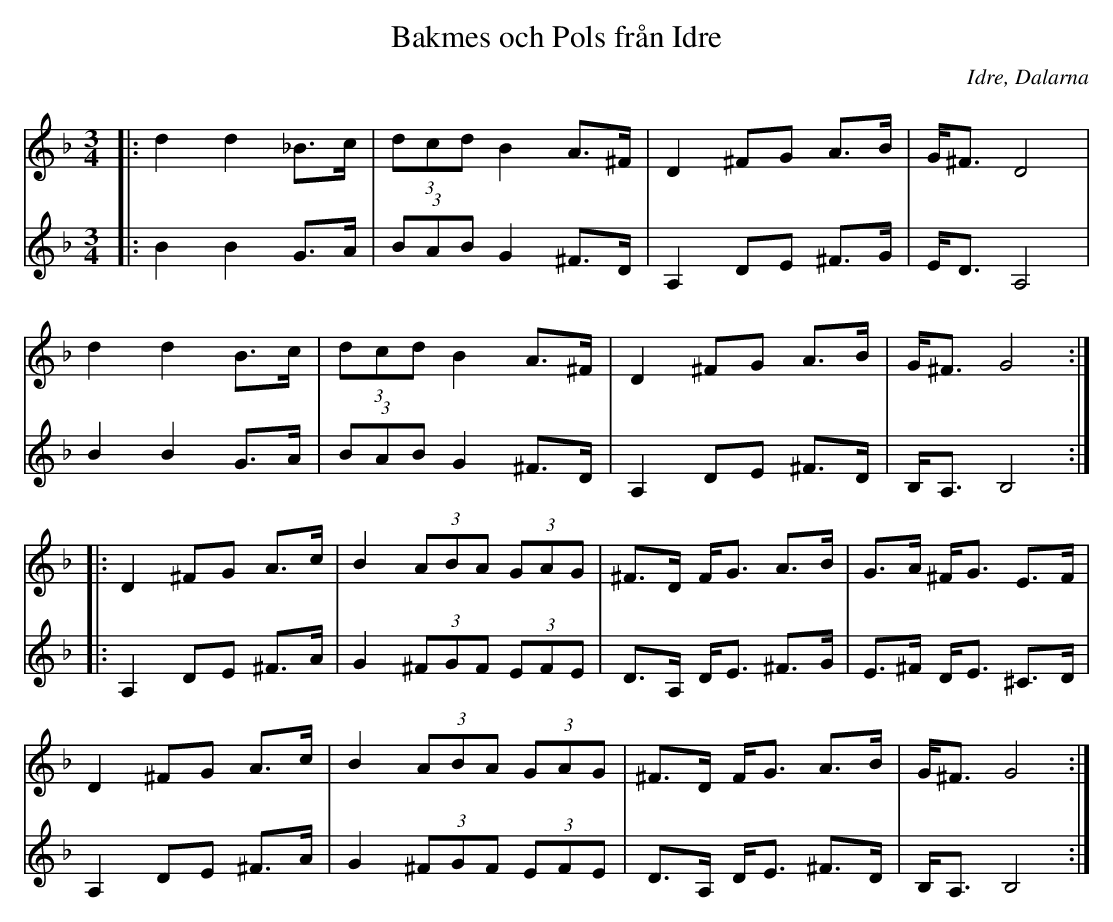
X:1
T: Bakmes och Pols från Idre
O: Idre, Dalarna
M: 3/4
L: 1/8
K: Gdor
V:1
|: d2 d2 _B>c | (3dcd B2 A>^F | D2 ^FG A>B | G<^F D4 |
d2 d2 B>c | (3:2 dcd B2 A>^F | D2 ^FG A>B | G<^F G4 :|
|: D2 ^FG A>c | B2 (3:2 ABA (3:2 GAG | ^F>D F<G A>B | G>A ^F<G E>F |
D2 ^FG A>c | B2 (3:2 ABA (3:2 GAG | ^F>D F<G A>B | G<^F G4 :|]
V:2
|: B2 B2 G>A | (3:2 BAB G2 ^F>D | A,2 DE ^F>G | E<D A,4 |
B2 B2 G>A | (3:2 BAB G2 ^F>D | A,2 DE ^F>D | B,<A, B,4 :|
|: A,2 DE ^F>A | G2 (3:2 ^FGF (3:2 EFE | D>A, D<E ^F>G |E>^F D<E ^C>D |
A,2 DE ^F>A | G2 (3:2 ^FGF (3:2 EFE | D>A, D<E ^F>D | B,<A, B,4 :|]
